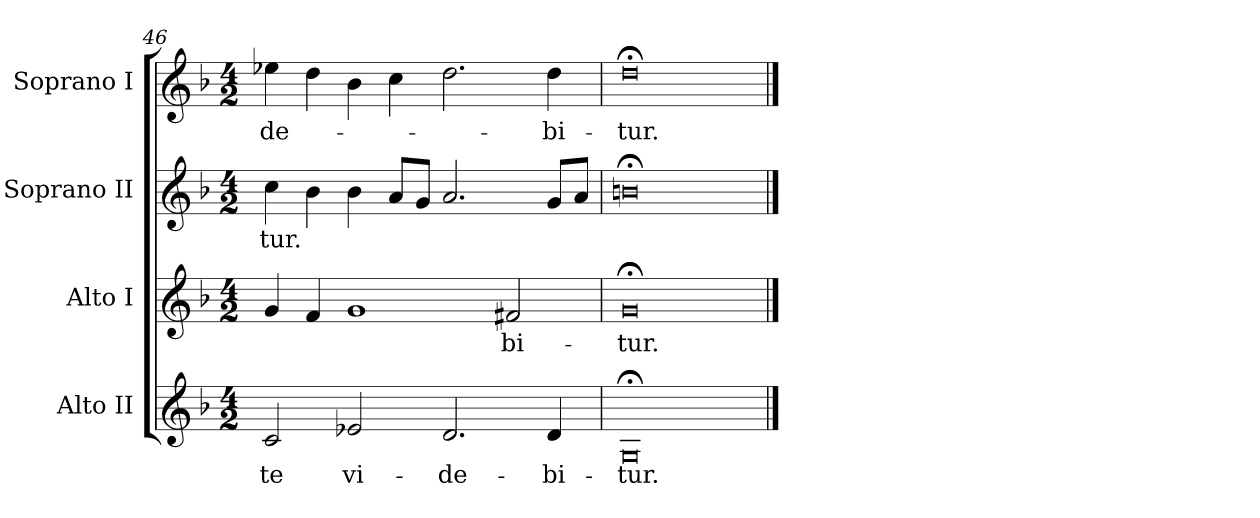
**kern	**text	**kern	**text	**kern	**text	**kern	**text
*part4	*part4	*part3	*part3	*part2	*part2	*part1	*part1
*staff4	*staff4	*staff3	*staff3	*staff2	*staff2	*staff1	*staff1
*I"Alto II	*	*I"Alto I	*	*I"Soprano II	*	*I"Soprano I	*
*clefG2	*	*clefG2	*	*clefG2	*	*clefG2	*
*ITrd7c12	*	*ITrd7c12	*	*	*	*	*
*k[b-]	*	*k[b-]	*	*k[b-]	*	*k[b-]	*
*F:	*	*F:	*	*F:	*	*F:	*
*M4/2	*	*M4/2	*	*M4/2	*	*M4/2	*
=46	=46	=46	=46	=46	=46	=46	=46
!	!LO:LY:b:color=#000000	!	!	!	!	!	!
!	!	!	!	!	!LO:LY:b:color=#000000	!	!
!	!	!	!	!	!	!	!LO:LY:b:color=#000000
2Ci/	te	4Gi/	.	4cci\	-tur.	4ee-Xi\	-de-
.	.	4Fi/	.	4b-i\	.	4ddi\	.
!	!LO:LY:b:color=#000000	!	!	!	!	!	!
2E-Xi/	vi-	1Gi	.	4b-i\	.	4b-i\	.
.	.	.	.	8ai/L	.	4cci\	.
.	.	.	.	8gi/J	.	.	.
!	!LO:LY:b:color=#000000	!	!	!	!	!	!
2.Di/	-de-	.	.	2.ai/	.	2.ddi\	.
!	!	!	!LO:LY:b:color=#000000	!	!	!	!
.	.	2F#Xi/	-bi-	.	.	.	.
!	!LO:LY:b:color=#000000	!	!	!	!	!	!
!	!	!	!	!	!	!	!LO:LY:b:color=#000000
4Di/	-bi-	.	.	8gi/L	.	4ddi\	-bi-
.	.	.	.	8ai/J	.	.	.
=47	=47	=47	=47	=47	=47	=47	=47
!	!LO:LY:b:color=#000000	!	!	!	!	!	!
!	!	!	!LO:LY:b:color=#000000	!	!	!	!
!	!	!	!	!	!	!	!LO:LY:b:color=#000000
0GG;i	-tur.	0G;i	-tur.	0bn;i	.	0dd;i	-tur.
==	==	==	==	==	==	==	==
*-	*-	*-	*-	*-	*-	*-	*-
